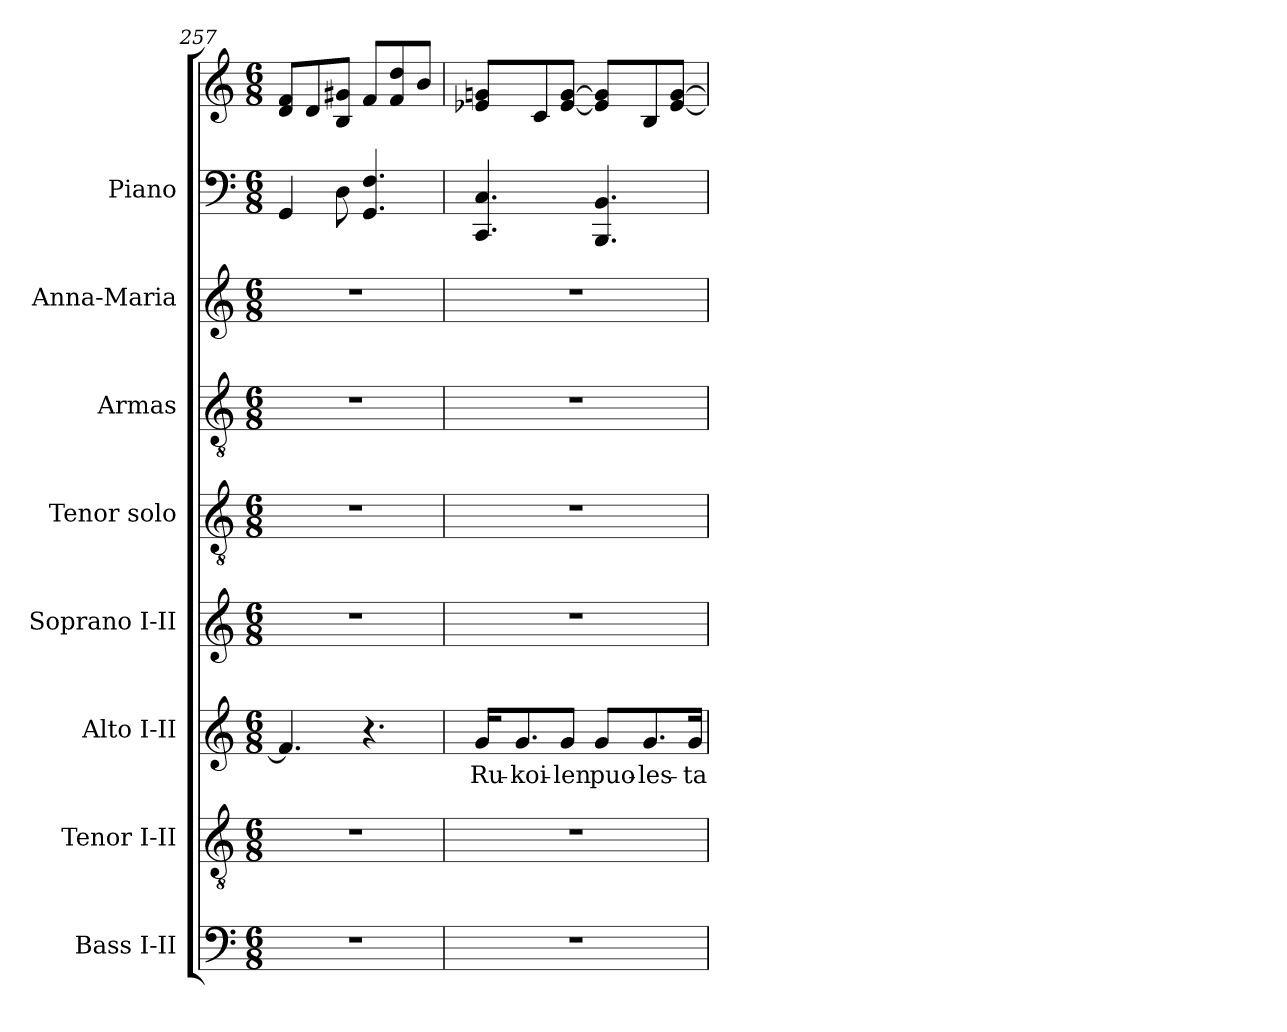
**kern	**kern	**kern	**text	**kern	**kern	**kern	**kern	**kern	**kern
*part8	*part7	*part6	*part6	*part5	*part4	*part3	*part2	*part1	*part1
*staff9	*staff8	*staff7	*staff7	*staff6	*staff5	*staff4	*staff3	*staff2	*staff1
*I"Bass I-II	*I"Tenor I-II	*I"Alto I-II	*	*I"Soprano I-II	*I"Tenor solo	*I"Armas	*I"Anna-Maria	*I"Piano	*
*I'B.	*I'T.	*I'A.	*	*I'S.	*I'T. Solo	*I'Armas	*I'A-M	*I'Pno.	*
*clefF4	*clefGv2	*clefG2	*	*clefG2	*clefGv2	*clefGv2	*clefG2	*clefF4	*clefG2
*	*ITrd7c12	*	*	*	*ITrd7c12	*ITrd7c12	*	*	*
*k[]	*k[]	*k[]	*	*k[]	*k[]	*k[]	*k[]	*k[]	*k[]
*C:	*C:	*C:	*	*C:	*C:	*C:	*C:	*C:	*C:
*M6/8	*M6/8	*M6/8	*	*M6/8	*M6/8	*M6/8	*M6/8	*M6/8	*M6/8
=257	=257	=257	=257	=257	=257	=257	=257	=257	=257
!LO:N:vis=1	!LO:N:vis=1	!	!	!LO:N:vis=1	!LO:N:vis=1	!LO:N:vis=1	!LO:N:vis=1	!	!
2.r	2.r	4.fi/]	.	2.r	2.r	2.r	2.r	4GGi/	8di/ 8fiL
.	.	.	.	.	.	.	.	.	8di/
.	.	.	.	.	.	.	.	8Di\	8Bi/ 8g#XiJ
.	.	4.r	.	.	.	.	.	4.GGi/ 4.Fi	8fi/L
.	.	.	.	.	.	.	.	.	8fi/ 8ddi
.	.	.	.	.	.	.	.	.	8bi/J
=258	=258	=258	=258	=258	=258	=258	=258	=258	=258
!LO:N:vis=1	!LO:N:vis=1	!	!	!	!	!	!	!	!
!	!	!	!LO:LY:b:color=#000000	!LO:N:vis=1	!LO:N:vis=1	!LO:N:vis=1	!LO:N:vis=1	!	!
2.r	2.r	16gi/KL	Ru-	2.r	2.r	2.r	2.r	4.CCi/ 4.Ci	8e-Xi/ 8gniL
!	!	!	!LO:LY:b:color=#000000	!	!	!	!	!	!
.	.	8.gi/	-koi-	.	.	.	.	.	.
.	.	.	.	.	.	.	.	.	8ci/
!	!	!	!LO:LY:b:color=#000000	!	!	!	!	!	!
.	.	8gi/J	-len	.	.	.	.	.	[<8e-i/ [>8giJ
!	!	!	!LO:LY:b:color=#000000	!	!	!	!	!	!
.	.	8gi/L	puo-	.	.	.	.	4.BBBi/ 4.BBi	8e-i/] 8gi]L
!	!	!	!LO:LY:b:color=#000000	!	!	!	!	!	!
.	.	8.gi/	-les-	.	.	.	.	.	8Bi/
.	.	.	.	.	.	.	.	.	[<8e-i/ [>8giJ
!	!	!	!LO:LY:b:color=#000000	!	!	!	!	!	!
.	.	16gi/Jk	-ta	.	.	.	.	.	.
=	=	=	=	=	=	=	=	=	=
*-	*-	*-	*-	*-	*-	*-	*-	*-	*-
